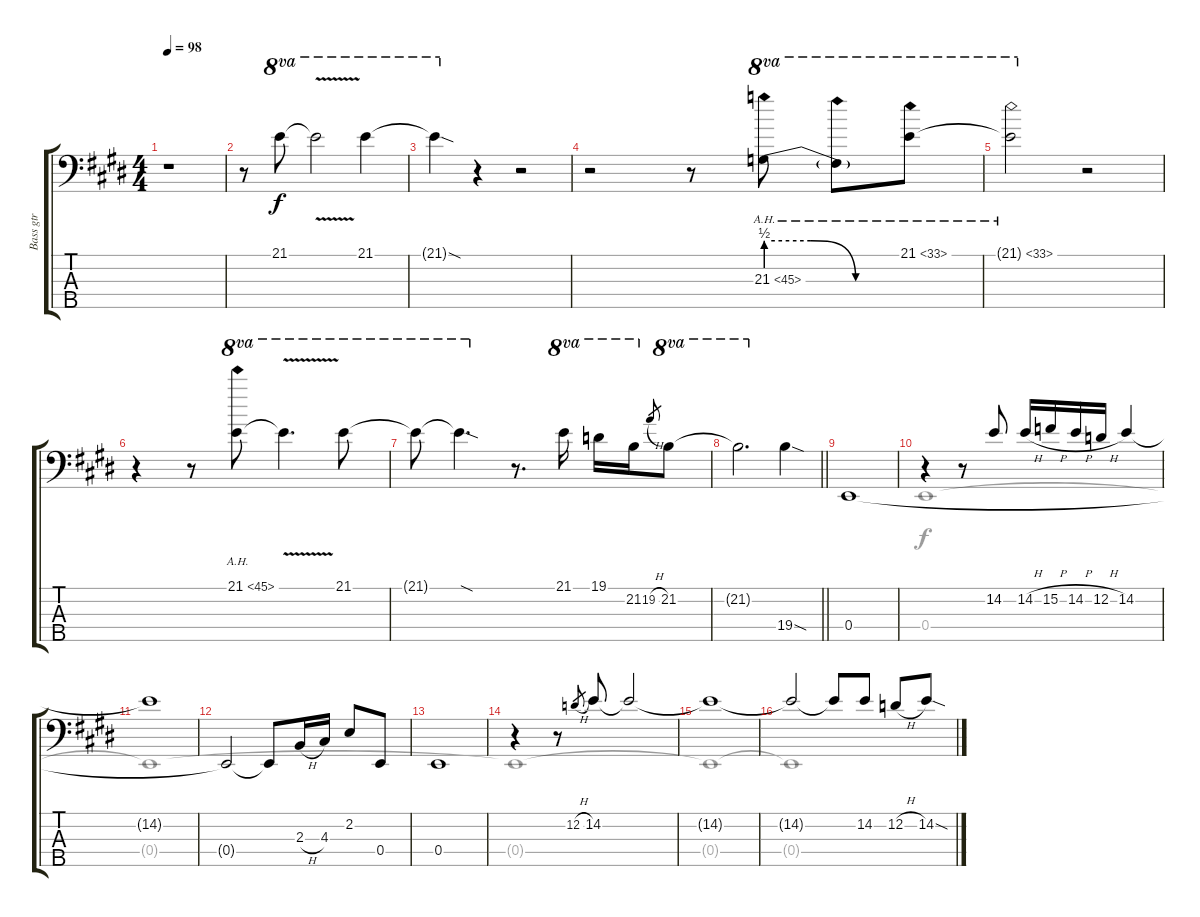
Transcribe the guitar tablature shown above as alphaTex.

\track ("Bass gtr" "Bass gtr") {instrument electricbasspick}
\staff {score tabs}
\tuning (G2 D2 A1 E1 B0) {hide}
\voice
\ts (4 4)
\tempo 98
\clef f4
\ks e
r.1{dy f instrument electricbasspick} |
\ks c#minor
r.8 21.1.8{ot 8va} 21.1{v t}.2{ot 8va} 21.1.4{ot 8va} |
21.1{sod t}.4{ot 8va} r.4 r.2 |
r.2 r.8 21.3{be (custom 0 2 20 2 40 0 60 0) ah 24}.8{ot 8va} 21.3{ah 24 t}.8{ot 8va} 21.1{ah 12}.8{ot 8va} |
\ks e
21.1{ah 12 t}.2{ot 8va} r.2 |
\ks c#minor
r.4 r.8 21.1{ah 24}.8{ot 8va} 21.1{v t}.4{d ot 8va} 21.1.8{ot 8va} |
21.1{t}.8{ot 8va} 21.1{sod t}.4{d ot 8va} r.8{d} 21.1.16{ot 8va} 19.1.16{ot 8va} 21.2.16{ot 8va} 19.2{h}.8{gr} 21.2.8{ot 8va} |
\barLineRight lightlight
21.2{t}.2{d ot 8va} 19.4{sod}.4 |
\ks e
0.4.1 |
\ks c#minor
r.4 r.8 14.2.8 14.2{h}.16 15.2{h}.16 14.2{h}.16 12.2{h}.16 14.2.4 |
14.2{t}.1 |
0.4{t}.2 0.4{t}.8 2.3{h}.16 4.3.16 2.2.8 0.4.8 |
\ks e
0.4.1 |
\ks c#minor
r.4 r.8 12.2{h}.8{gr} 14.2.8 14.2{t}.2 |
14.2{t}.1 |
14.2{t}.2 14.2{t}.8 14.2.8 12.2{h}.8 14.2{sod}.8
\voice
\clef f4
\ottava regular
\simile none
\ks e
|
\ks c#minor
|
|
|
\ks e
|
\ks c#minor
|
|
\barLineRight lightlight
|
\ks e
|
\ks c#minor
0.4.1 |
0.4{t}.1 |
|
\ks e
|
\ks c#minor
0.4{t}.1 |
0.4{t}.1 |
0.4{t}.1
